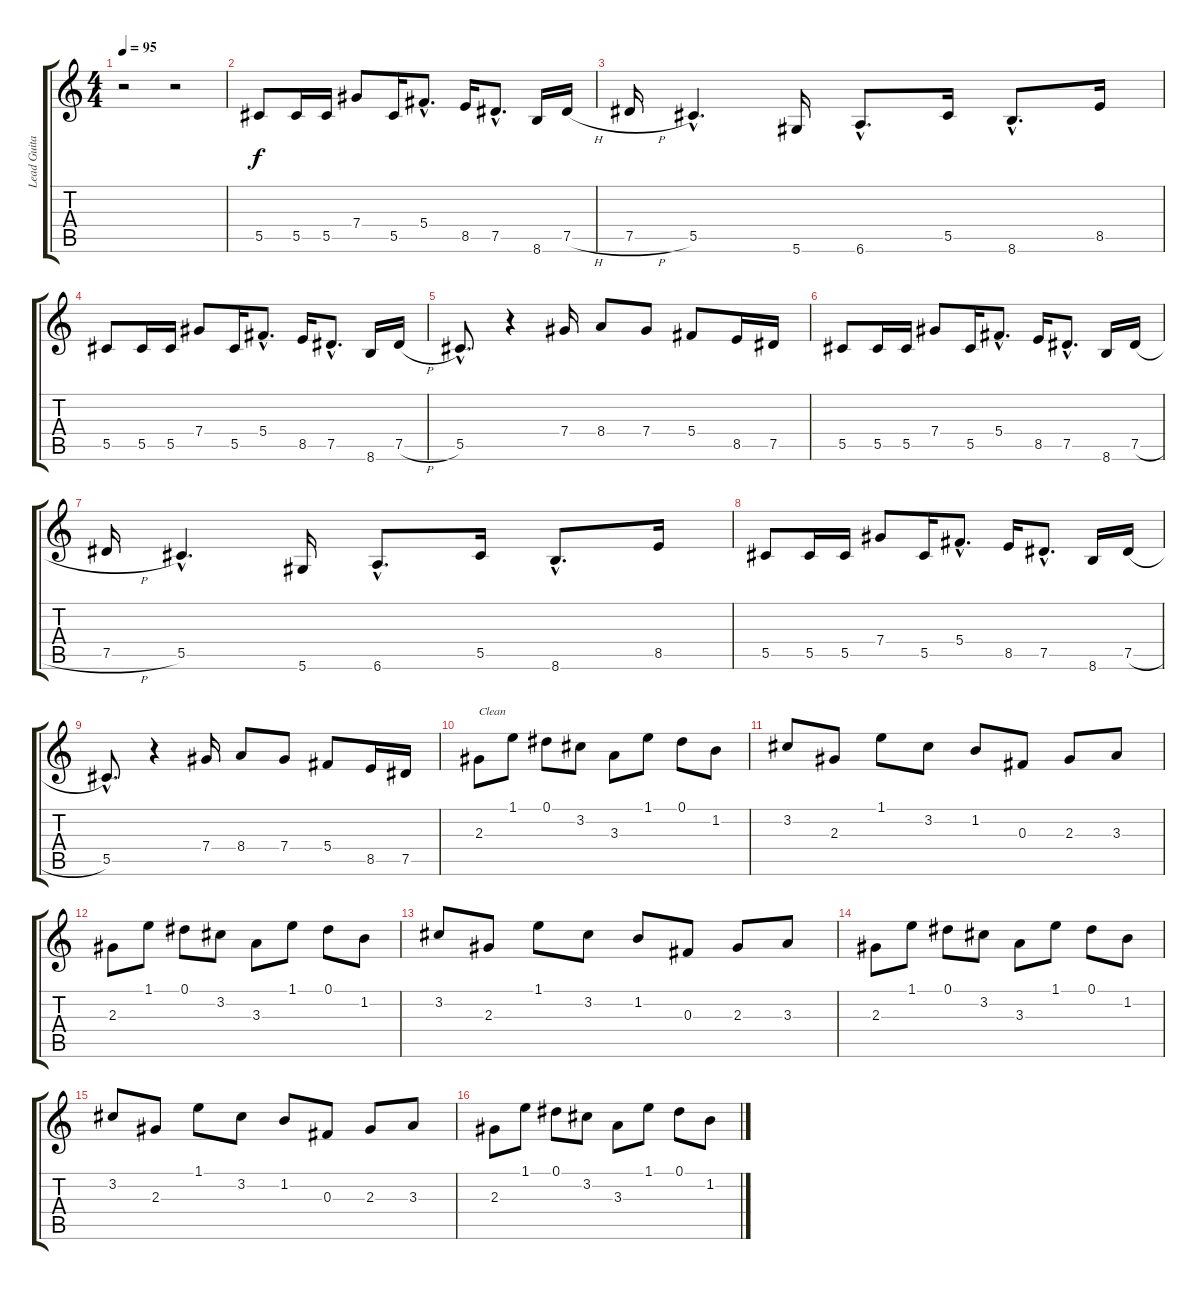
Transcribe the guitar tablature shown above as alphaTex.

\track ("Lead Guitar" "Lead Guita") {instrument distortionguitar}
\staff {score tabs}
\tuning (Eb4 Bb3 Gb3 Db3 Ab2 Eb2) {hide}
\ts (4 4)
\tempo 95
\clef g2
\ks c
r.2{dy f} r.2 |
5.5.8 5.5.16 5.5.16 7.4.8 5.5.16 5.4{hac}.8{d} 8.5.16 7.5{hac}.8{d} 8.6.16 7.5{h}.16 |
7.5{h}.16 5.5{hac}.4{d} 5.6.16 6.6{hac}.8{d} 5.5.16 8.6{hac}.8{d} 8.5.16 |
5.5.8 5.5.16 5.5.16 7.4.8 5.5.16 5.4{hac}.8{d} 8.5.16 7.5{hac}.8{d} 8.6.16 7.5{h}.16 |
5.5{hac}.8{d} r.4 7.4.16 8.4.8 7.4.8 5.4.8 8.5.16 7.5.16 |
5.5.8 5.5.16 5.5.16 7.4.8 5.5.16 5.4{hac}.8{d} 8.5.16 7.5{hac}.8{d} 8.6.16 7.5{h}.16 |
7.5{h}.16 5.5{hac}.4{d} 5.6.16 6.6{hac}.8{d} 5.5.16 8.6{hac}.8{d} 8.5.16 |
5.5.8 5.5.16 5.5.16 7.4.8 5.5.16 5.4{hac}.8{d} 8.5.16 7.5{hac}.8{d} 8.6.16 7.5{h}.16 |
5.5{hac}.8{d} r.4 7.4.16 8.4.8 7.4.8 5.4.8 8.5.16 7.5.16 |
2.3.8{txt "Clean" instrument acousticguitarnylon} 1.1.8 0.1.8 3.2.8 3.3.8 1.1.8 0.1.8 1.2.8 |
3.2.8 2.3.8 1.1.8 3.2.8 1.2.8 0.3.8 2.3.8 3.3.8 |
2.3.8 1.1.8 0.1.8 3.2.8 3.3.8 1.1.8 0.1.8 1.2.8 |
3.2.8 2.3.8 1.1.8 3.2.8 1.2.8 0.3.8 2.3.8 3.3.8 |
2.3.8 1.1.8 0.1.8 3.2.8 3.3.8 1.1.8 0.1.8 1.2.8 |
3.2.8 2.3.8 1.1.8 3.2.8 1.2.8 0.3.8 2.3.8 3.3.8 |
2.3.8 1.1.8 0.1.8 3.2.8 3.3.8 1.1.8 0.1.8 1.2.8
